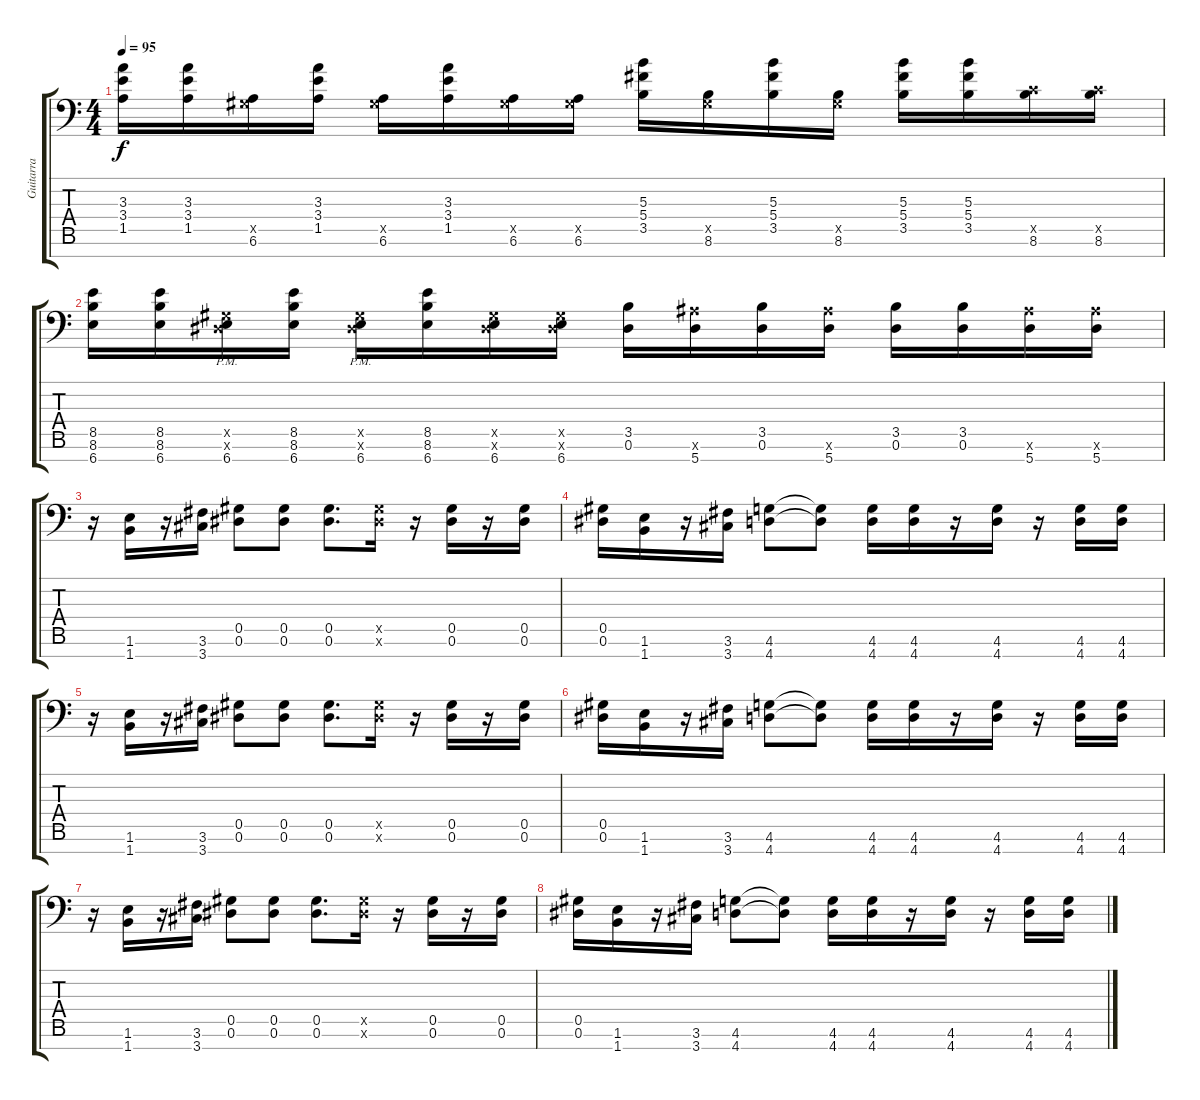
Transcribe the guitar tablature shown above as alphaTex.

\track ("Guitarra" "Guitarra") {instrument overdrivenguitar}
\staff {score tabs}
\tuning (Eb4 Bb3 Gb3 Db3 Ab2 Eb2 Bb1) {hide}
\ts (4 4)
\tempo 95
\clef f4
\ks c
(3.3 3.4 1.5).16{dy f} (3.3 3.4 1.5).16 (0.5{x} 6.6).16 (3.3 3.4 1.5).16 (0.5{x} 6.6).16 (3.3 3.4 1.5).16 (0.5{x} 6.6).16 (0.5{x} 6.6).16 (5.3 5.4 3.5).16 (0.5{x} 8.6).16 (5.3 5.4 3.5).16 (0.5{x} 8.6).16 (5.3 5.4 3.5).16 (5.3 5.4 3.5).16 (4.5{x} 8.6).16 (4.5{x} 8.6).16 |
(8.5 8.6 6.7).16 (8.5 8.6 6.7).16 (0.5{x} 0.6{x} 6.7{pm}).16 (8.5 8.6 6.7).16 (0.5{x} 0.6{x} 6.7{pm}).16 (8.5 8.6 6.7).16 (0.5{x} 0.6{x} 6.7).16 (0.5{x} 0.6{x} 6.7).16 (3.5 0.6).16 (7.6{x} 5.7).16 (3.5 0.6).16 (7.6{x} 5.7).16 (3.5 0.6).16 (3.5 0.6).16 (7.6{x} 5.7).16 (7.6{x} 5.7).16 |
r.16 (1.6 1.7).16 r.16 (3.6 3.7).16 (0.5 0.6).8 (0.5 0.6).8 (0.5 0.6).8{d} (0.5{x} 0.6{x}).16 r.16 (0.5 0.6).16 r.16 (0.5 0.6).16 |
(0.5 0.6).16 (1.6 1.7).16 r.16 (3.6 3.7).16 (4.6 4.7).8 (4.6{t} 4.7{t}).8 (4.6 4.7).16 (4.6 4.7).16 r.16 (4.6 4.7).16 r.16 (4.6 4.7).16 (4.6 4.7).16 |
r.16 (1.6 1.7).16 r.16 (3.6 3.7).16 (0.5 0.6).8 (0.5 0.6).8 (0.5 0.6).8{d} (0.5{x} 0.6{x}).16 r.16 (0.5 0.6).16 r.16 (0.5 0.6).16 |
(0.5 0.6).16 (1.6 1.7).16 r.16 (3.6 3.7).16 (4.6 4.7).8 (4.6{t} 4.7{t}).8 (4.6 4.7).16 (4.6 4.7).16 r.16 (4.6 4.7).16 r.16 (4.6 4.7).16 (4.6 4.7).16 |
r.16 (1.6 1.7).16 r.16 (3.6 3.7).16 (0.5 0.6).8 (0.5 0.6).8 (0.5 0.6).8{d} (0.5{x} 0.6{x}).16 r.16 (0.5 0.6).16 r.16 (0.5 0.6).16 |
(0.5 0.6).16 (1.6 1.7).16 r.16 (3.6 3.7).16 (4.6 4.7).8 (4.6{t} 4.7{t}).8 (4.6 4.7).16 (4.6 4.7).16 r.16 (4.6 4.7).16 r.16 (4.6 4.7).16 (4.6 4.7).16
